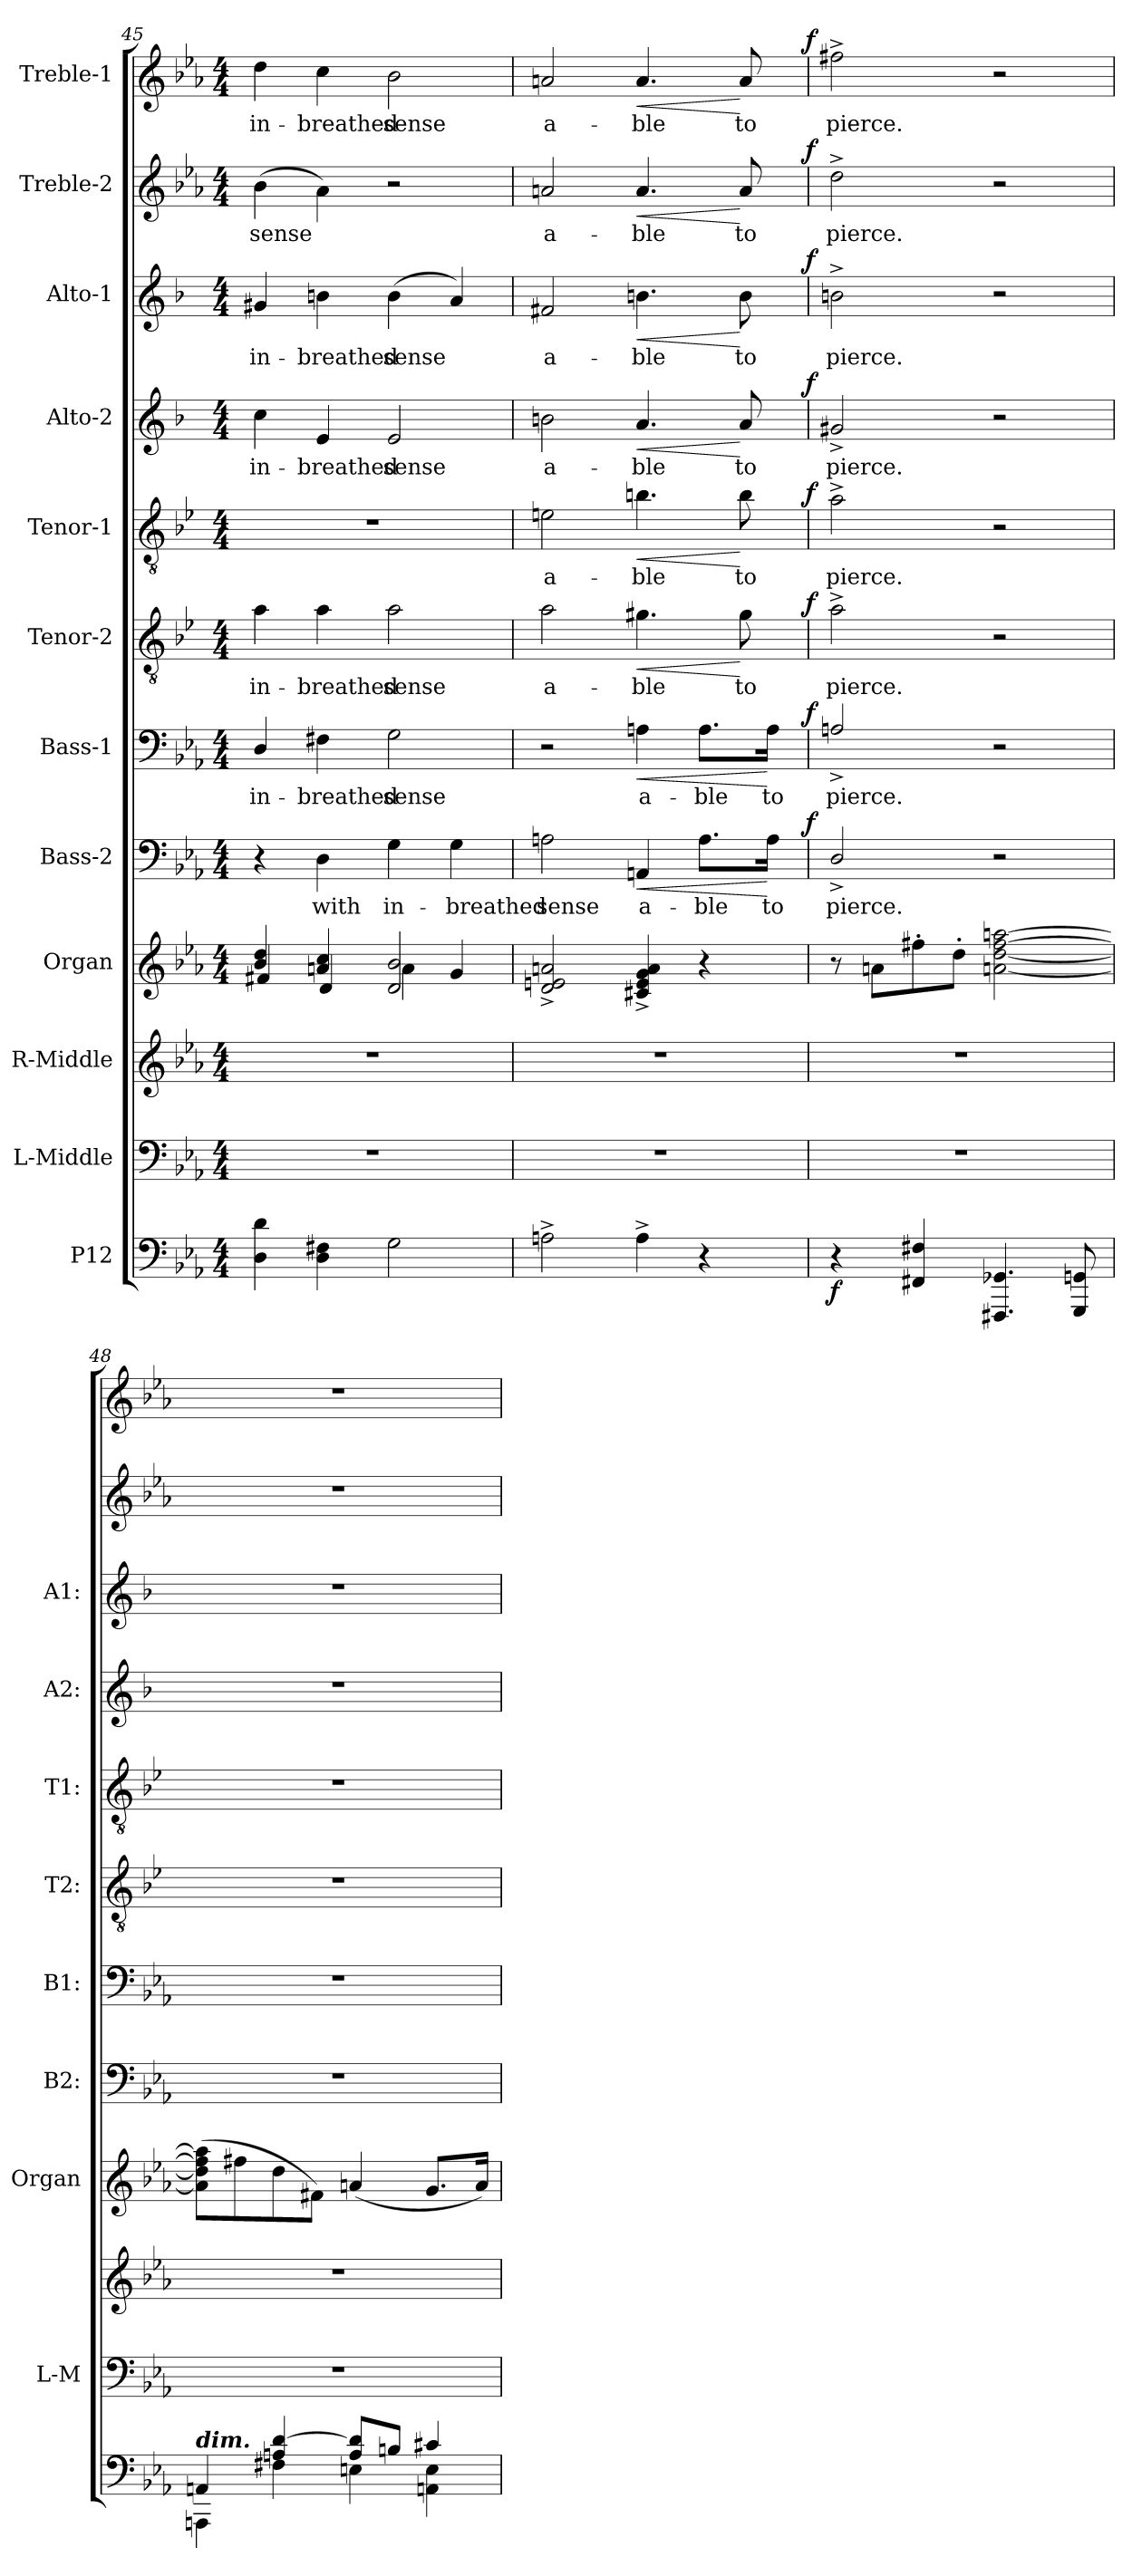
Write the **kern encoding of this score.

**kern	**dynam	**kern	**kern	**kern	**kern	**text	**dynam	**kern	**text	**dynam	**kern	**text	**dynam	**kern	**text	**dynam	**kern	**text	**dynam	**kern	**text	**dynam	**kern	**text	**dynam	**kern	**text	**dynam
*part12	*part12	*part11	*part10	*part9	*part8	*part8	*part8	*part7	*part7	*part7	*part6	*part6	*part6	*part5	*part5	*part5	*part4	*part4	*part4	*part3	*part3	*part3	*part2	*part2	*part2	*part1	*part1	*part1
*staff12	*staff12	*staff11	*staff10	*staff9	*staff8	*staff8	*staff8	*staff7	*staff7	*staff7	*staff6	*staff6	*staff6	*staff5	*staff5	*staff5	*staff4	*staff4	*staff4	*staff3	*staff3	*staff3	*staff2	*staff2	*staff2	*staff1	*staff1	*staff1
*I"P12	*	*I"L-Middle	*I"R-Middle	*I"Organ	*I"Bass-2	*	*	*I"Bass-1	*	*	*I"Tenor-2	*	*	*I"Tenor-1	*	*	*I"Alto-2	*	*	*I"Alto-1	*	*	*I"Treble-2	*	*	*I"Treble-1	*	*
*	*	*I'L-M	*	*I'Organ	*I'B2:	*	*	*I'B1:	*	*	*I'T2:	*	*	*I'T1:	*	*	*I'A2:	*	*	*I'A1:	*	*	*	*	*	*	*	*
*clefF4	*	*clefF4	*clefG2	*clefG2	*clefF4	*	*	*clefF4	*	*	*clefGv2	*	*	*clefGv2	*	*	*clefG2	*	*	*clefG2	*	*	*clefG2	*	*	*clefG2	*	*
*	*	*	*	*	*	*	*	*	*	*	*ITrd4c7	*	*	*ITrd4c7	*	*	*ITrd1c2	*	*	*ITrd1c2	*	*	*ITrd-7c-12	*	*	*ITrd-7c-12	*	*
*k[b-e-a-]	*	*k[b-e-a-]	*k[b-e-a-]	*k[b-e-a-]	*k[b-e-a-]	*	*	*k[b-e-a-]	*	*	*k[b-e-a-]	*	*	*k[b-e-a-]	*	*	*k[b-e-a-]	*	*	*k[b-e-a-]	*	*	*k[b-e-a-]	*	*	*k[b-e-a-]	*	*
*E-:	*	*E-:	*E-:	*E-:	*E-:	*	*	*E-:	*	*	*E-:	*	*	*E-:	*	*	*E-:	*	*	*E-:	*	*	*E-:	*	*	*E-:	*	*
*M4/4	*	*M4/4	*M4/4	*M4/4	*M4/4	*	*	*M4/4	*	*	*M4/4	*	*	*M4/4	*	*	*M4/4	*	*	*M4/4	*	*	*M4/4	*	*	*M4/4	*	*
=45	=45	=45	=45	=45	=45	=45	=45	=45	=45	=45	=45	=45	=45	=45	=45	=45	=45	=45	=45	=45	=45	=45	=45	=45	=45	=45	=45	=45
*	*	*	*	*^	*	*	*	*	*	*	*	*	*	*	*	*	*	*	*	*	*	*	*	*	*	*	*	*
!	!	!	!	!	!	!	!	!	!	!LO:LY:b:color=#000000	!	!	!	!	!	!	!	!	!	!	!	!	!	!	!	!	!	!	!
!	!	!	!	!	!	!	!	!	!	!	!	!	!LO:LY:b:color=#000000	!	!	!	!	!	!	!	!	!	!	!	!	!	!	!	!
!	!	!	!	!	!	!	!	!	!	!	!	!	!	!	!	!	!	!	!LO:LY:b:color=#000000	!	!	!	!	!	!	!	!	!	!
!	!	!	!	!	!	!	!	!	!	!	!	!	!	!	!	!	!	!	!	!	!	!LO:LY:b:color=#000000	!	!	!	!	!	!	!
!	!	!	!	!	!	!	!	!	!	!	!	!	!	!	!	!	!	!	!	!	!	!	!	!	!LO:LY:b:color=#000000	!	!	!	!
!	!	!	!	!	!	!	!	!	!	!	!	!	!	!	!	!	!	!	!	!	!	!	!	!	!	!	!	!LO:LY:b:color=#000000	!
4Di\ 4di	.	1r	1r	4b-i/ 4ddi	4f#Xi/	4r	.	.	4Di/	in-	.	4di\	in-	.	1r	.	.	4b-i\	in-	.	4f#Xi/	in-	.	(4bb-i\	sense	.	4dddi\	in-	.
!	!	!	!	!	!	!	!LO:LY:b:color=#000000	!	!	!	!	!	!	!	!	!	!	!	!	!	!	!	!	!	!	!	!	!	!
!	!	!	!	!	!	!	!	!	!	!LO:LY:b:color=#000000	!	!	!	!	!	!	!	!	!	!	!	!	!	!	!	!	!	!	!
!	!	!	!	!	!	!	!	!	!	!	!	!	!LO:LY:b:color=#000000	!	!	!	!	!	!	!	!	!	!	!	!	!	!	!	!
!	!	!	!	!	!	!	!	!	!	!	!	!	!	!	!	!	!	!	!LO:LY:b:color=#000000	!	!	!	!	!	!	!	!	!	!
!	!	!	!	!	!	!	!	!	!	!	!	!	!	!	!	!	!	!	!	!	!	!LO:LY:b:color=#000000	!	!	!	!	!	!	!
!	!	!	!	!	!	!	!	!	!	!	!	!	!	!	!	!	!	!	!	!	!	!	!	!	!	!	!	!LO:LY:b:color=#000000	!
4Di\ 4F#Xi	.	.	.	4ani/ 4cci	4di/	4Di\	with	.	4F#Xi\	-breathed	.	4di\	-breathed	.	.	.	.	4di/	-breathed	.	4ani\	-breathed	.	4aa-i\)	.	.	4ccci\	-breathed	.
!	!	!	!	!	!	!	!LO:LY:b:color=#000000	!	!	!	!	!	!	!	!	!	!	!	!	!	!	!	!	!	!	!	!	!	!
!	!	!	!	!	!	!	!	!	!	!LO:LY:b:color=#000000	!	!	!	!	!	!	!	!	!	!	!	!	!	!	!	!	!	!	!
!	!	!	!	!	!	!	!	!	!	!	!	!	!LO:LY:b:color=#000000	!	!	!	!	!	!	!	!	!	!	!	!	!	!	!	!
!	!	!	!	!	!	!	!	!	!	!	!	!	!	!	!	!	!	!	!LO:LY:b:color=#000000	!	!	!	!	!	!	!	!	!	!
!	!	!	!	!	!	!	!	!	!	!	!	!	!	!	!	!	!	!	!	!	!	!LO:LY:b:color=#000000	!	!	!	!	!	!	!
!	!	!	!	!	!	!	!	!	!	!	!	!	!	!	!	!	!	!	!	!	!	!	!	!	!	!	!	!LO:LY:b:color=#000000	!
2Gi\	.	.	.	2di/ 2b-i	4ai\	4Gi\	in-	.	2Gi\	sense	.	2di\	sense	.	.	.	.	2di/	sense	.	(4ai\	sense	.	2r	.	.	2bb-i\	sense	.
!	!	!	!	!	!	!	!LO:LY:b:color=#000000	!	!	!	!	!	!	!	!	!	!	!	!	!	!	!	!	!	!	!	!	!	!
.	.	.	.	.	4gi/	4Gi\	-breathed	.	.	.	.	.	.	.	.	.	.	.	.	.	4gi/)	.	.	.	.	.	.	.	.
*	*	*	*	*v	*v	*	*	*	*	*	*	*	*	*	*	*	*	*	*	*	*	*	*	*	*	*	*	*	*
!!LO:PB:g=z
=46	=46	=46	=46	=46	=46	=46	=46	=46	=46	=46	=46	=46	=46	=46	=46	=46	=46	=46	=46	=46	=46	=46	=46	=46	=46	=46	=46	=46
*	*	*	*	*^	*	*	*	*	*	*	*	*	*	*	*	*	*	*	*	*	*	*	*	*	*	*	*	*
!	!	!	!	!	!	!	!LO:LY:b:color=#000000	!	!	!	!	!	!	!	!	!	!	!	!	!	!	!	!	!	!	!	!	!	!
*	*	*	*	*v	*v	*	*	*	*	*	*	*	*	*	*	*	*	*	*	*	*	*	*	*	*	*	*	*	*
*	*	*	*	*^	*	*	*	*	*	*	*	*	*	*	*	*	*	*	*	*	*	*	*	*	*	*	*	*
!	!	!	!	!	!	!	!	!	!	!	!	!	!LO:LY:b:color=#000000	!	!	!	!	!	!	!	!	!	!	!	!	!	!	!	!
*	*	*	*	*v	*v	*	*	*	*	*	*	*	*	*	*	*	*	*	*	*	*	*	*	*	*	*	*	*	*
*	*	*	*	*^	*	*	*	*	*	*	*	*	*	*	*	*	*	*	*	*	*	*	*	*	*	*	*	*
!	!	!	!	!	!	!	!	!	!	!	!	!	!	!	!	!LO:LY:b:color=#000000	!	!	!	!	!	!	!	!	!	!	!	!	!
*	*	*	*	*v	*v	*	*	*	*	*	*	*	*	*	*	*	*	*	*	*	*	*	*	*	*	*	*	*	*
*	*	*	*	*^	*	*	*	*	*	*	*	*	*	*	*	*	*	*	*	*	*	*	*	*	*	*	*	*
!	!	!	!	!	!	!	!	!	!	!	!	!	!	!	!	!	!	!	!LO:LY:b:color=#000000	!	!	!	!	!	!	!	!	!	!
*	*	*	*	*v	*v	*	*	*	*	*	*	*	*	*	*	*	*	*	*	*	*	*	*	*	*	*	*	*	*
*	*	*	*	*^	*	*	*	*	*	*	*	*	*	*	*	*	*	*	*	*	*	*	*	*	*	*	*	*
!	!	!	!	!	!	!	!	!	!	!	!	!	!	!	!	!	!	!	!	!	!	!LO:LY:b:color=#000000	!	!	!	!	!	!	!
*	*	*	*	*v	*v	*	*	*	*	*	*	*	*	*	*	*	*	*	*	*	*	*	*	*	*	*	*	*	*
*	*	*	*	*^	*	*	*	*	*	*	*	*	*	*	*	*	*	*	*	*	*	*	*	*	*	*	*	*
!	!	!	!	!	!	!	!	!	!	!	!	!	!	!	!	!	!	!	!	!	!	!	!	!	!LO:LY:b:color=#000000	!	!	!	!
*	*	*	*	*v	*v	*	*	*	*	*	*	*	*	*	*	*	*	*	*	*	*	*	*	*	*	*	*	*	*
*	*	*	*	*^	*	*	*	*	*	*	*	*	*	*	*	*	*	*	*	*	*	*	*	*	*	*	*	*
!	!	!	!	!	!	!	!	!	!	!	!	!	!	!	!	!	!	!	!	!	!	!	!	!	!	!	!	!LO:LY:b:color=#000000	!
*	*	*	*	*v	*v	*^	*	*	*^	*	*	*^	*	*	*^	*	*	*^	*	*	*^	*	*	*^	*	*	*^	*	*
2An^i\	.	1r	1r	2di/^ 2eni^ 2ani^	2Ani\	2ryy	sense	.	2r	2ryy	.	.	2di\	2ryy	a-	.	2Ani\	2ryy	a-	.	2ani\	2ryy	a-	.	2eni/	2ryy	a-	.	2aani/	2ryy	a-	.	2aani/	2ryy	a-	.
!	!	!	!	!	!	!	!LO:LY:b:color=#000000	!LO:HP:b	!	!	!	!	!	!	!	!	!	!	!	!	!	!	!	!	!	!	!	!	!	!	!	!	!	!	!	!
!	!	!	!	!	!	!	!	!	!	!	!LO:LY:b:color=#000000	!LO:HP:b	!	!	!	!	!	!	!	!	!	!	!	!	!	!	!	!	!	!	!	!	!	!	!	!
!	!	!	!	!	!	!	!	!	!	!	!	!	!	!	!LO:LY:b:color=#000000	!LO:HP:b	!	!	!	!	!	!	!	!	!	!	!	!	!	!	!	!	!	!	!	!
!	!	!	!	!	!	!	!	!	!	!	!	!	!	!	!	!	!	!	!LO:LY:b:color=#000000	!LO:HP:b	!	!	!	!	!	!	!	!	!	!	!	!	!	!	!	!
!	!	!	!	!	!	!	!	!	!	!	!	!	!	!	!	!	!	!	!	!	!	!	!LO:LY:b:color=#000000	!LO:HP:b	!	!	!	!	!	!	!	!	!	!	!	!
!	!	!	!	!	!	!	!	!	!	!	!	!	!	!	!	!	!	!	!	!	!	!	!	!	!	!	!LO:LY:b:color=#000000	!LO:HP:b	!	!	!	!	!	!	!	!
!	!	!	!	!	!	!	!	!	!	!	!	!	!	!	!	!	!	!	!	!	!	!	!	!	!	!	!	!	!	!	!LO:LY:b:color=#000000	!LO:HP:b	!	!	!	!
!	!	!	!	!	!	!	!	!	!	!	!	!	!	!	!	!	!	!	!	!	!	!	!	!	!	!	!	!	!	!	!	!	!	!	!LO:LY:b:color=#000000	!LO:HP:b
4A^i\	.	.	.	4c#Xi/^ 4ei^ 4gi^ 4ai^	4AAni/	4ryy	a-	<	4Ani\	4ryy	a-	<	4.c#Xi\	4ryy	-ble	<	4.eni\	4ryy	-ble	<	4.gi/	4ryy	-ble	<	4.ani\	4ryy	-ble	<	4.aai/	4ryy	-ble	<	4.aai/	4ryy	-ble	<
!	!	!	!	!	!	!	!LO:LY:b:color=#000000	!	!	!	!	!	!	!	!	!	!	!	!	!	!	!	!	!	!	!	!	!	!	!	!	!	!	!	!	!
!	!	!	!	!	!	!	!	!	!	!	!LO:LY:b:color=#000000	!	!	!	!	!	!	!	!	!	!	!	!	!	!	!	!	!	!	!	!	!	!	!	!	!
4r	.	.	.	4r	8.Ai\L	8ryy	-ble	.	8.Ai\L	8ryy	-ble	.	.	8ryy	.	.	.	8ryy	.	.	.	8ryy	.	.	.	8ryy	.	.	.	8ryy	.	.	.	8ryy	.	.
!	!	!	!	!	!	!	!	!	!	!	!	!	!	!	!LO:LY:b:color=#000000	!	!	!	!	!	!	!	!	!	!	!	!	!	!	!	!	!	!	!	!	!
!	!	!	!	!	!	!	!	!	!	!	!	!	!	!	!	!	!	!	!LO:LY:b:color=#000000	!	!	!	!	!	!	!	!	!	!	!	!	!	!	!	!	!
!	!	!	!	!	!	!	!	!	!	!	!	!	!	!	!	!	!	!	!	!	!	!	!LO:LY:b:color=#000000	!	!	!	!	!	!	!	!	!	!	!	!	!
!	!	!	!	!	!	!	!	!	!	!	!	!	!	!	!	!	!	!	!	!	!	!	!	!	!	!	!LO:LY:b:color=#000000	!	!	!	!	!	!	!	!	!
!	!	!	!	!	!	!	!	!	!	!	!	!	!	!	!	!	!	!	!	!	!	!	!	!	!	!	!	!	!	!	!LO:LY:b:color=#000000	!	!	!	!	!
!	!	!	!	!	!	!	!	!	!	!	!	!	!	!	!	!	!	!	!	!	!	!	!	!	!	!	!	!	!	!	!	!	!	!	!LO:LY:b:color=#000000	!
.	.	.	.	.	.	16ryy	.	.	.	16ryy	.	.	8c#i\	16ryy	to	[	8ei\	16ryy	to	[	8gi/	16ryy	to	[	8ai\	16ryy	to	[	8aai/	16ryy	to	[	8aai/	16ryy	to	[
!	!	!	!	!	!	!	!LO:LY:b:color=#000000	!	!	!	!	!	!	!	!	!	!	!	!	!	!	!	!	!	!	!	!	!	!	!	!	!	!	!	!	!
!	!	!	!	!	!	!	!	!	!	!	!LO:LY:b:color=#000000	!	!	!	!	!	!	!	!	!	!	!	!	!	!	!	!	!	!	!	!	!	!	!	!	!
.	.	.	.	.	16Ai\Jk	32ryy	to	[	16Ai\Jk	32ryy	to	[	.	32ryy	.	.	.	32ryy	.	.	.	32ryy	.	.	.	32ryy	.	.	.	32ryy	.	.	.	32ryy	.	.
.	.	.	.	.	.	64ryy	.	.	.	64ryy	.	.	.	64ryy	.	.	.	64ryy	.	.	.	64ryy	.	.	.	64ryy	.	.	.	64ryy	.	.	.	64ryy	.	.
.	.	.	.	.	.	128...ryy	.	.	.	128...ryy	.	.	.	128...ryy	.	.	.	128...ryy	.	.	.	128...ryy	.	.	.	128...ryy	.	.	.	128...ryy	.	.	.	128...ryy	.	.
.	.	.	.	.	.	1024ryy	.	f	.	1024ryy	.	f	.	1024ryy	.	f	.	1024ryy	.	f	.	1024ryy	.	f	.	1024ryy	.	f	.	1024ryy	.	f	.	1024ryy	.	f
*	*	*	*	*	*v	*v	*	*	*	*	*	*	*v	*v	*	*	*v	*v	*	*	*v	*v	*	*	*v	*v	*	*	*v	*v	*	*	*v	*v	*	*
*	*	*	*	*	*	*	*	*v	*v	*	*	*	*	*	*	*	*	*	*	*	*	*	*	*	*	*	*	*	*
=47	=47	=47	=47	=47	=47	=47	=47	=47	=47	=47	=47	=47	=47	=47	=47	=47	=47	=47	=47	=47	=47	=47	=47	=47	=47	=47	=47	=47
*	*	*	*	*	*^	*	*	*^	*	*	*^	*	*	*^	*	*	*^	*	*	*^	*	*	*^	*	*	*^	*	*
!	!	!	!	!	!	!	!LO:LY:b:color=#000000	!	!	!	!	!	!	!	!	!	!	!	!	!	!	!	!	!	!	!	!	!	!	!	!	!	!	!	!	!
*	*	*	*	*	*v	*v	*	*	*	*	*	*	*v	*v	*	*	*v	*v	*	*	*v	*v	*	*	*v	*v	*	*	*v	*v	*	*	*v	*v	*	*
*	*	*	*	*	*	*	*	*v	*v	*	*	*	*	*	*	*	*	*	*	*	*	*	*	*	*	*	*	*	*
*	*	*	*	*	*^	*	*	*^	*	*	*^	*	*	*^	*	*	*^	*	*	*^	*	*	*^	*	*	*^	*	*
!	!	!	!	!	!	!	!	!	!	!	!LO:LY:b:color=#000000	!	!	!	!	!	!	!	!	!	!	!	!	!	!	!	!	!	!	!	!	!	!	!	!	!
*	*	*	*	*	*v	*v	*	*	*	*	*	*	*v	*v	*	*	*v	*v	*	*	*v	*v	*	*	*v	*v	*	*	*v	*v	*	*	*v	*v	*	*
*	*	*	*	*	*	*	*	*v	*v	*	*	*	*	*	*	*	*	*	*	*	*	*	*	*	*	*	*	*	*
*	*	*	*	*	*^	*	*	*^	*	*	*^	*	*	*^	*	*	*^	*	*	*^	*	*	*^	*	*	*^	*	*
!	!	!	!	!	!	!	!	!	!	!	!	!	!	!	!LO:LY:b:color=#000000	!	!	!	!	!	!	!	!	!	!	!	!	!	!	!	!	!	!	!	!	!
*	*	*	*	*	*v	*v	*	*	*	*	*	*	*v	*v	*	*	*v	*v	*	*	*v	*v	*	*	*v	*v	*	*	*v	*v	*	*	*v	*v	*	*
*	*	*	*	*	*	*	*	*v	*v	*	*	*	*	*	*	*	*	*	*	*	*	*	*	*	*	*	*	*	*
*	*	*	*	*	*^	*	*	*^	*	*	*^	*	*	*^	*	*	*^	*	*	*^	*	*	*^	*	*	*^	*	*
!	!	!	!	!	!	!	!	!	!	!	!	!	!	!	!	!	!	!	!LO:LY:b:color=#000000	!	!	!	!	!	!	!	!	!	!	!	!	!	!	!	!	!
*	*	*	*	*	*v	*v	*	*	*	*	*	*	*v	*v	*	*	*v	*v	*	*	*v	*v	*	*	*v	*v	*	*	*v	*v	*	*	*v	*v	*	*
*	*	*	*	*	*	*	*	*v	*v	*	*	*	*	*	*	*	*	*	*	*	*	*	*	*	*	*	*	*	*
*	*	*	*	*	*^	*	*	*^	*	*	*^	*	*	*^	*	*	*^	*	*	*^	*	*	*^	*	*	*^	*	*
!	!	!	!	!	!	!	!	!	!	!	!	!	!	!	!	!	!	!	!	!	!	!	!LO:LY:b:color=#000000	!	!	!	!	!	!	!	!	!	!	!	!	!
*	*	*	*	*	*v	*v	*	*	*	*	*	*	*v	*v	*	*	*v	*v	*	*	*v	*v	*	*	*v	*v	*	*	*v	*v	*	*	*v	*v	*	*
*	*	*	*	*	*	*	*	*v	*v	*	*	*	*	*	*	*	*	*	*	*	*	*	*	*	*	*	*	*	*
*	*	*	*	*	*^	*	*	*^	*	*	*^	*	*	*^	*	*	*^	*	*	*^	*	*	*^	*	*	*^	*	*
!	!	!	!	!	!	!	!	!	!	!	!	!	!	!	!	!	!	!	!	!	!	!	!	!	!	!	!LO:LY:b:color=#000000	!	!	!	!	!	!	!	!	!
*	*	*	*	*	*v	*v	*	*	*	*	*	*	*v	*v	*	*	*v	*v	*	*	*v	*v	*	*	*v	*v	*	*	*v	*v	*	*	*v	*v	*	*
*	*	*	*	*	*	*	*	*v	*v	*	*	*	*	*	*	*	*	*	*	*	*	*	*	*	*	*	*	*	*
*	*	*	*	*	*^	*	*	*^	*	*	*^	*	*	*^	*	*	*^	*	*	*^	*	*	*^	*	*	*^	*	*
!	!	!	!	!	!	!	!	!	!	!	!	!	!	!	!	!	!	!	!	!	!	!	!	!	!	!	!	!	!	!	!LO:LY:b:color=#000000	!	!	!	!	!
*	*	*	*	*	*v	*v	*	*	*	*	*	*	*v	*v	*	*	*v	*v	*	*	*v	*v	*	*	*v	*v	*	*	*v	*v	*	*	*v	*v	*	*
*	*	*	*	*	*	*	*	*v	*v	*	*	*	*	*	*	*	*	*	*	*	*	*	*	*	*	*	*	*	*
*	*	*	*	*	*^	*	*	*^	*	*	*^	*	*	*^	*	*	*^	*	*	*^	*	*	*^	*	*	*^	*	*
!	!	!	!	!	!	!	!	!	!	!	!	!	!	!	!	!	!	!	!	!	!	!	!	!	!	!	!	!	!	!	!	!	!	!	!LO:LY:b:color=#000000	!
*	*	*	*	*	*v	*v	*	*	*	*	*	*	*v	*v	*	*	*v	*v	*	*	*v	*v	*	*	*v	*v	*	*	*v	*v	*	*	*v	*v	*	*
*	*	*	*	*	*	*	*	*v	*v	*	*	*	*	*	*	*	*	*	*	*	*	*	*	*	*	*	*	*	*
4r	f	1r	1r	8r	2D^i/	pierce.	.	2An^i/	pierce.	.	2d^i\	pierce.	.	2d^i\	pierce.	.	2f#X^i/	pierce.	.	2an^i\	pierce.	.	2ddd^i\	pierce.	.	2fff#X^i\	pierce.	.
.	.	.	.	8ani\L	.	.	.	.	.	.	.	.	.	.	.	.	.	.	.	.	.	.	.	.	.	.	.	.
4FF#Xi/ 4F#Xi	.	.	.	8ff#X'i\	.	.	.	.	.	.	.	.	.	.	.	.	.	.	.	.	.	.	.	.	.	.	.	.
.	.	.	.	8dd'i\J	.	.	.	.	.	.	.	.	.	.	.	.	.	.	.	.	.	.	.	.	.	.	.	.
4.FFF#Xi/ 4.GG-Xi	.	.	.	[2ani\ [2ddi [2ff#i [2aani	2r	.	.	2r	.	.	2r	.	.	2r	.	.	2r	.	.	2r	.	.	2r	.	.	2r	.	.
8GGGi/ 8GGni	.	.	.	.	.	.	.	.	.	.	.	.	.	.	.	.	.	.	.	.	.	.	.	.	.	.	.	.
=48	=48	=48	=48	=48	=48	=48	=48	=48	=48	=48	=48	=48	=48	=48	=48	=48	=48	=48	=48	=48	=48	=48	=48	=48	=48	=48	=48	=48
*^	*	*	*	*	*	*	*	*	*	*	*	*	*	*	*	*	*	*	*	*	*	*	*	*	*	*	*	*
!LO:TX:a:Bi:t=dim.	!	!	!	!	!	!	!	!	!	!	!	!	!	!	!	!	!	!	!	!	!	!	!	!	!	!	!	!	!
4AAni/	4AAAni\	.	1r	1r	(8ai\] 8ddi] 8ff#i] 8aai]L	1r	.	.	1r	.	.	1r	.	.	1r	.	.	1r	.	.	1r	.	.	1r	.	.	1r	.	.
.	.	.	.	.	8ff#Xi\	.	.	.	.	.	.	.	.	.	.	.	.	.	.	.	.	.	.	.	.	.	.	.	.
4Ani/ [4di	4F#Xi\	.	.	.	8ddi\	.	.	.	.	.	.	.	.	.	.	.	.	.	.	.	.	.	.	.	.	.	.	.	.
.	.	.	.	.	8f#Xi\J)	.	.	.	.	.	.	.	.	.	.	.	.	.	.	.	.	.	.	.	.	.	.	.	.
8Ai/ 8di]L	4Eni\	.	.	.	(4ani/	.	.	.	.	.	.	.	.	.	.	.	.	.	.	.	.	.	.	.	.	.	.	.	.
8Bni/J	.	.	.	.	.	.	.	.	.	.	.	.	.	.	.	.	.	.	.	.	.	.	.	.	.	.	.	.	.
4c#Xi/	4AAni\ 4Ei	.	.	.	8.gi/L	.	.	.	.	.	.	.	.	.	.	.	.	.	.	.	.	.	.	.	.	.	.	.	.
.	.	.	.	.	16ai/Jk)	.	.	.	.	.	.	.	.	.	.	.	.	.	.	.	.	.	.	.	.	.	.	.	.
*v	*v	*	*	*	*	*	*	*	*	*	*	*	*	*	*	*	*	*	*	*	*	*	*	*	*	*	*	*	*
=	=	=	=	=	=	=	=	=	=	=	=	=	=	=	=	=	=	=	=	=	=	=	=	=	=	=	=	=
*-	*-	*-	*-	*-	*-	*-	*-	*-	*-	*-	*-	*-	*-	*-	*-	*-	*-	*-	*-	*-	*-	*-	*-	*-	*-	*-	*-	*-
